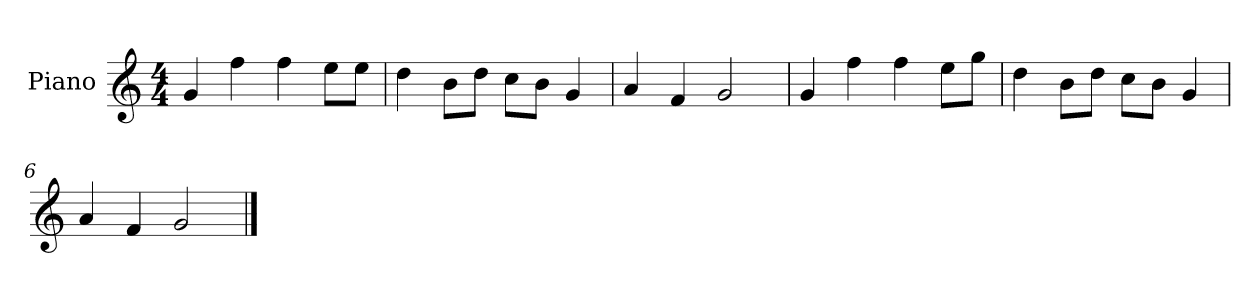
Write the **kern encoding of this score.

**kern
*part1
*staff1
*I"Piano
*I'P-no
*clefG2
*k[]
*M4/4
*MM90
=1
4g/
4ff\
4ff\
8ee\L
8ee\J
=2
4dd\
8b\L
8dd\J
8cc\L
8b\J
4g/
=3
4a/
4f/
2g/
=4
4g/
4ff\
4ff\
8ee\L
8gg\J
=5
4dd\
8b\L
8dd\J
8cc\L
8b\J
4g/
=6
4a/
4f/
2g/
==
*-
